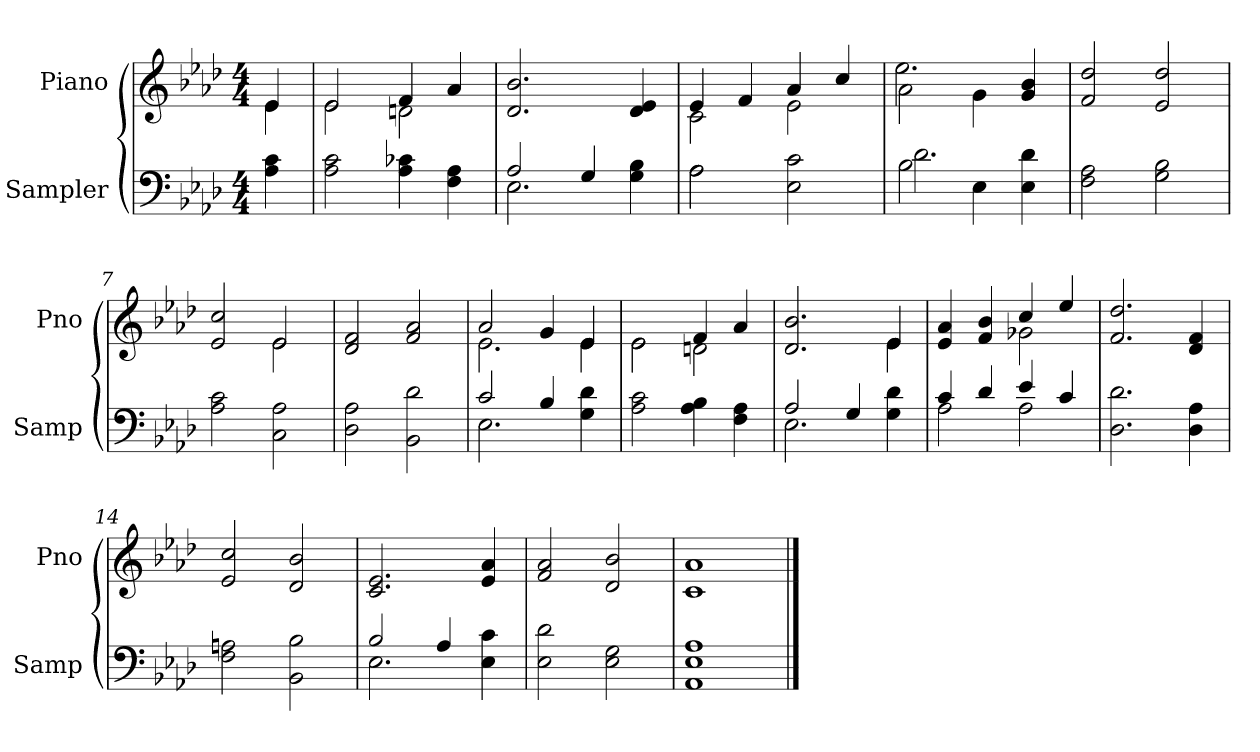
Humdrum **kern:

**kern	**kern
*part2	*part1
*staff2	*staff1
*I"Sampler	*I"Piano
*I'Samp	*I'Pno
*clefF4	*clefG2
*k[b-e-a-d-]	*k[b-e-a-d-]
*A-:	*A-:
*M4/4	*M4/4
=1	=1
*	*^
4A- 4c	4e-/	4e-
=2	=2	=2
2A- 2c	2e-/	2e-
4A- 4c-X	4f/	2dn
4F 4A-	4a-/	.
*	*v	*v
=3	=3
*^	*
2A-/	2.E-	2.d- 2.b-
4G/	.	.
4G 4B-	4ryy	4d- 4e-
=4	=4	=4
*	*	*^
2A-\	2A-	4e-/	2c
.	.	4f/	.
2E- 2c	2ryy	4a-/	2e-
.	.	4cc/	.
=5	=5	=5	=5
2B-\	2.d-	2a-\	2.ee-
4E-\	.	4g\	.
4E- 4d-	4ryy	4g 4b-	4ryy
*v	*v	*	*
*	*v	*v
=6	=6
2F 2A-	2f 2dd-
2G 2B-	2e- 2dd-
=7	=7
*	*^
2A- 2c	2e- 2cc	2ryy
2C 2A-	2e-/	2e-
*	*v	*v
=8	=8
2D- 2A-	2d- 2f
2BB- 2d-	2f 2a-
=9	=9
*^	*^
2c/	2.E-	2a-/	2.e-
4B-/	.	4g/	.
4G 4d-	4ryy	4e-/	4e-
*v	*v	*	*
=10	=10	=10
2A- 2c	2e-\	2e-
4A- 4B-	4f/	2dn
4F 4A-	4a-/	.
=11	=11	=11
*^	*	*
2A-/	2.E-	2.d- 2.b-	2.ryy
4G/	.	.	.
4G 4d-	4ryy	4e-/	4e-
=12	=12	=12	=12
4c/	2A-	4e- 4a-	2ryy
4d-/	.	4f 4b-	.
4e-/	2A-	4cc/	2g-X
4c/	.	4ee-/	.
*v	*v	*	*
*	*v	*v
=13	=13
2.D- 2.d-	2.f 2.dd-
4D- 4A-	4d- 4f
=14	=14
2F 2An	2e- 2cc
2BB- 2B-	2d- 2b-
=15	=15
*^	*
2B-/	2.E-	2.c 2.e-
4A-/	.	.
4E- 4c	4ryy	4e- 4a-
*v	*v	*
=16	=16
2E- 2d-	2f 2a-
2E- 2G	2d- 2b-
=17	=17
1AA- 1E- 1A-	1c 1a-
==	==
*-	*-
